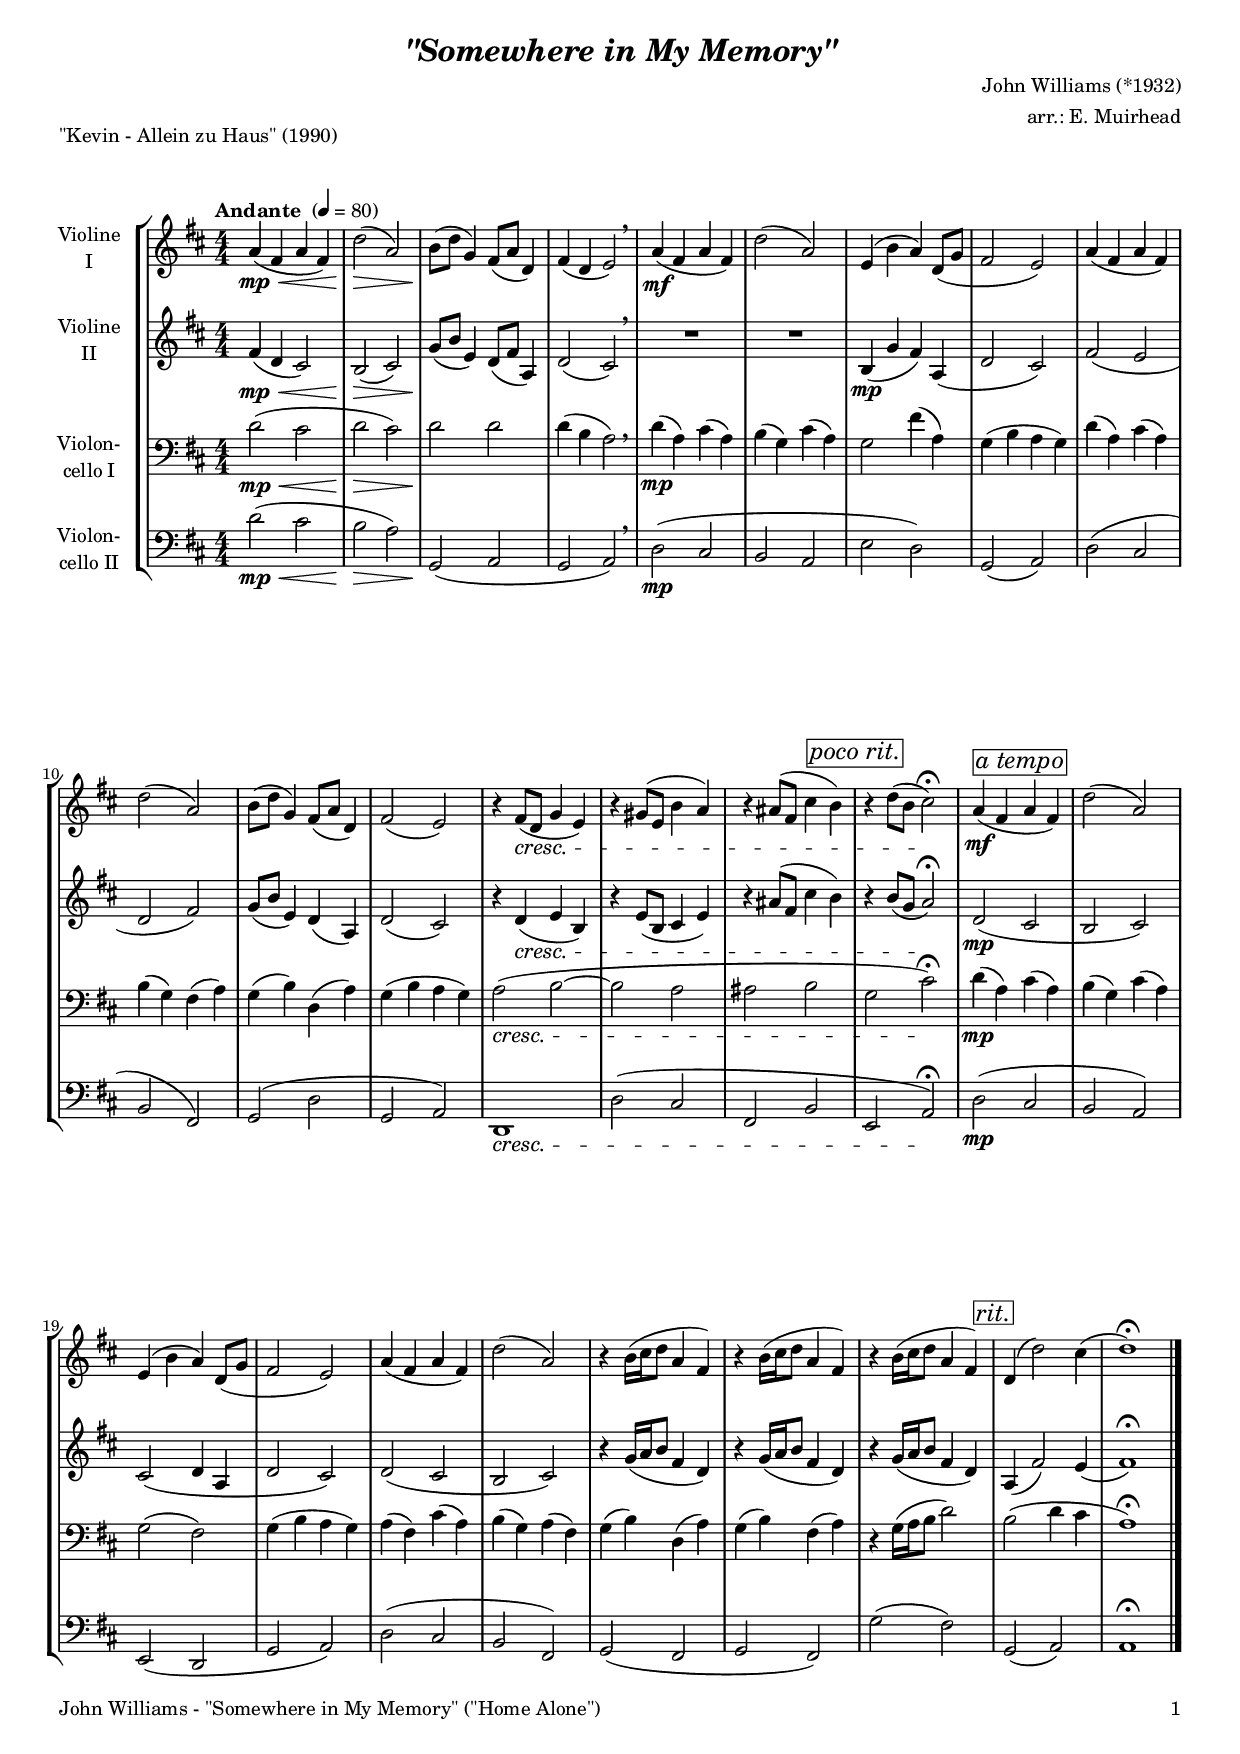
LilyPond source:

\version "2.24.4"
\include "deutsch.ly"
  
#(set-global-staff-size 17)

\header {
  title     = \markup \bold \italic "\"Somewhere in My Memory\""
  composer  = "John Williams (*1932)"
  arranger  = "arr.: E. Muirhead"
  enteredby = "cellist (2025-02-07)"
  piece     = "\"Kevin - Allein zu Haus\" (1990)"
}

voiceconsts = {
  \key d \major
  \time 4/4
  \clef "treble"
  \numericTimeSignature
  \compressEmptyMeasures
% Set default beaming for all staves
%  \set Timing.beamExceptions = #'()
%  \set Timing.baseMoment     = #(ly:make-moment 1 4)
%  \set Timing.beatStructure  = #'(1 1 1)
  \tempo "Andante " 4=80
}

mivl = "violin"
miva = "viola"
mivc = "cello"

atem = \mark \markup \box \italic "a tempo"
prit = \mark \markup \box \italic "poco rit."
rit  = \mark \markup \box \italic "rit."

va = \relative c'' {
  \voiceconsts
  \clef "treble"

  a4(\mp\< fis a fis)
  d'2(\!\> a)
  h8(\! d g,4) fis8( a d,4)
  fis( d e2) \breathe

  a4(\mf fis a fis)
  d'2( a)
  e4( h' a) d,8( g
  fis2 e)

  a4( fis a fis)
  d'2( a)
  h8( d g,4) fis8( a d,4)

  fis2( e)
  r4 fis8(\cresc d g4 e)
  r gis8( e h'4 a)
  r ais8( fis cis'4 h) \prit

  r d8( h cis2)\!\fermata
  a4(\mf fis \atem a fis)
  d'2( a)

  e4( h' a) d,8( g
  fis2 e)
  a4( fis a fis)
  d'2( a)

  r4 h16( cis d8 a4 fis)
  r h16( cis d8 a4 fis)
  r h16( cis d8 a4 fis) \rit

  d( d'2) cis4(
  d1)\fermata \bar "|."
}

vb = \relative c' {
  \voiceconsts
  \clef "treble"

  fis4(\mp\< d cis2)
  h(\!\> cis)
  g'8(\! h e,4) d8( fis a,4)
  d2( cis) \breathe

  R1*2
  h4(\mp g' fis) a,(
  d2 cis)

  fis( e
  d fis)
  g8( h e,4) d( a)

  d2( cis)
  r4 d(\cresc e h)
  r e8( h cis4 e)
  r ais8( fis cis'4 h) \prit

  r h8( g a2)\!\fermata
  d,(\mp \atem cis
  h cis)

  cis( d4 a
  d2 cis)
  d( cis h cis)

  r4 g'16( a h8 fis4 d)
  r g16( a h8 fis4 d)
  r g16( a h8 fis4 d) \rit

  a( fis'2) e4(
  fis1)\fermata \bar "|."
}

vc = \relative c' {
  \voiceconsts
  \clef "bass"

  d2(\mp\< cis
  d\!\> cis)
  d\! d
  d4( h a2) \breathe

  d4(\mp a) cis( a)
  h( g) cis( a)
  g2 fis'4( a,)
  g( h a g)

  d'( a) cis( a)
  h( g) fis( a)
  g( h) d,( a')

  g( h a g)
  a2(\cresc h~
  h a
  ais h \prit

  g cis)\!\fermata
  d4(\mp a) cis( a)
  h( g) cis( a)

  g2( fis)
  g4( h a g)
  a( fis) cis'( a)
  h( g) a( fis)

  g( h) d,( a')
  g( h) fis( a)
  r g16( a h8 d2) \rit

  h( d4 cis
  a1)\fermata \bar "|."
}

vd = \relative c' {
  \voiceconsts
  \clef "bass"

  d2(\mp\< cis
  h\!\> a)
  g,(\! a
  g a) \breathe

  d(\mp cis
  h a
  e' d)
  g,( a)

  d( cis
  h fis)
  g( d'

  g, a)
  d,1\cresc
  d'2( cis
  fis, h \prit

  e, a)\!\fermata
  d(\mp \atem cis
  h a)

  e( d
  g a)
  d( cis
  h fis)

  g( fis
  g fis)
  g'( fis) \rit

  g,( a)
  a1\fermata \bar "|."
}


music = \new StaffGroup <<
      \new Staff {
	\set Staff.midiInstrument = \mivl
	\set Staff.instrumentName = \markup \center-column { "Violine" "I" }
	\transpose d d { \va }
      }

      \new Staff {
	\set Staff.midiInstrument = \mivl
	\set Staff.instrumentName = \markup \center-column { "Violine" "II" }
	\transpose d d { \vb }
      }

      \new Staff {
	\set Staff.midiInstrument = \mivc
	\set Staff.instrumentName = \markup \center-column { "Violon-" "cello I" }
	\transpose d d { \vc }
      }

      \new Staff {
	\set Staff.midiInstrument = \mivc
	\set Staff.instrumentName = \markup \center-column { "Violon-" "cello II" }
	\transpose d d { \vd }
      }
>>

\book {
  \paper {
    print-page-number = ##t
    print-first-page-number = ##t
    ragged-last-bottom = ##f
    oddHeaderMarkup = \markup \null
    evenHeaderMarkup = \markup \null
    oddFooterMarkup = \markup {
      \fill-line {
        \if \should-print-page-number
        "John Williams - \"Somewhere in My Memory\" (\"Home Alone\")" \fromproperty #'page:page-number-string
      }
    }
    evenFooterMarkup = \oddFooterMarkup
  } \score {
    \music
    \layout {}
  }

  \score {
    \unfoldRepeats \music

    \midi {
      \context {
        \Score
      }
    }
  }
}
